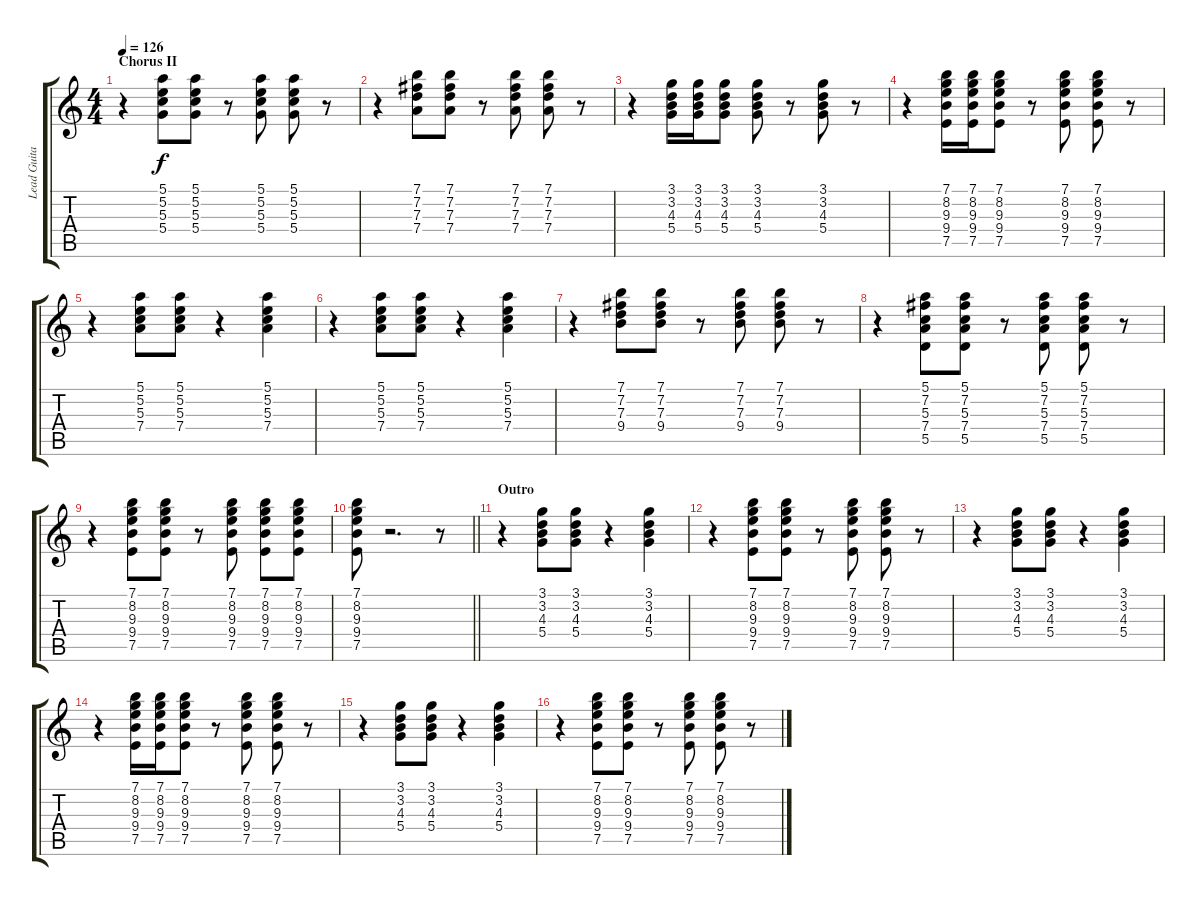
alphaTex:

\track ("Lead Guitar" "Lead Guita") {instrument electricguitarclean}
\staff {score tabs}
\tuning (E4 B3 G3 D3 A2 E2) {hide}
\ts (4 4)
\section ("" "Chorus II")
\tempo 126
\clef g2
\ks c
r.4{dy f} (5.1 5.2 5.3 5.4).8 (5.1 5.2 5.3 5.4).8 r.8 (5.1 5.2 5.3 5.4).8 (5.1 5.2 5.3 5.4).8 r.8 |
r.4 (7.1 7.2 7.3 7.4).8 (7.1 7.2 7.3 7.4).8 r.8 (7.1 7.2 7.3 7.4).8 (7.1 7.2 7.3 7.4).8 r.8 |
r.4 (3.1 3.2 4.3 5.4).16 (3.1 3.2 4.3 5.4).16 (3.1 3.2 4.3 5.4).8 (3.1 3.2 4.3 5.4).8 r.8 (3.1 3.2 4.3 5.4).8 r.8 |
r.4 (7.1 8.2 9.3 9.4 7.5).16 (7.1 8.2 9.3 9.4 7.5).16 (7.1 8.2 9.3 9.4 7.5).8 r.8 (7.1 8.2 9.3 9.4 7.5).8 (7.1 8.2 9.3 9.4 7.5).8 r.8 |
r.4 (5.1 5.2 5.3 7.4).8 (5.1 5.2 5.3 7.4).8 r.4 (5.1 5.2 5.3 7.4).4 |
r.4 (5.1 5.2 5.3 7.4).8 (5.1 5.2 5.3 7.4).8 r.4 (5.1 5.2 5.3 7.4).4 |
r.4 (7.1 7.2 7.3 9.4).8 (7.1 7.2 7.3 9.4).8 r.8 (7.1 7.2 7.3 9.4).8 (7.1 7.2 7.3 9.4).8 r.8 |
r.4 (5.1 7.2 5.3 7.4 5.5).8 (5.1 7.2 5.3 7.4 5.5).8 r.8 (5.1 7.2 5.3 7.4 5.5).8 (5.1 7.2 5.3 7.4 5.5).8 r.8 |
r.4 (7.1 8.2 9.3 9.4 7.5).8 (7.1 8.2 9.3 9.4 7.5).8 r.8 (7.1 8.2 9.3 9.4 7.5).8 (7.1 8.2 9.3 9.4 7.5).8 (7.1 8.2 9.3 9.4 7.5).8 |
\barLineRight lightlight
(7.1 8.2 9.3 9.4 7.5).8 r.2{d} r.8 |
\section ("" "Outro")
r.4 (3.1 3.2 4.3 5.4).8 (3.1 3.2 4.3 5.4).8 r.4 (3.1 3.2 4.3 5.4).4 |
r.4 (7.1 8.2 9.3 9.4 7.5).8 (7.1 8.2 9.3 9.4 7.5).8 r.8 (7.1 8.2 9.3 9.4 7.5).8 (7.1 8.2 9.3 9.4 7.5).8 r.8 |
r.4 (3.1 3.2 4.3 5.4).8 (3.1 3.2 4.3 5.4).8 r.4 (3.1 3.2 4.3 5.4).4 |
r.4 (7.1 8.2 9.3 9.4 7.5).16 (7.1 8.2 9.3 9.4 7.5).16 (7.1 8.2 9.3 9.4 7.5).8 r.8 (7.1 8.2 9.3 9.4 7.5).8 (7.1 8.2 9.3 9.4 7.5).8 r.8 |
r.4 (3.1 3.2 4.3 5.4).8 (3.1 3.2 4.3 5.4).8 r.4 (3.1 3.2 4.3 5.4).4 |
r.4 (7.1 8.2 9.3 9.4 7.5).8 (7.1 8.2 9.3 9.4 7.5).8 r.8 (7.1 8.2 9.3 9.4 7.5).8 (7.1 8.2 9.3 9.4 7.5).8 r.8
